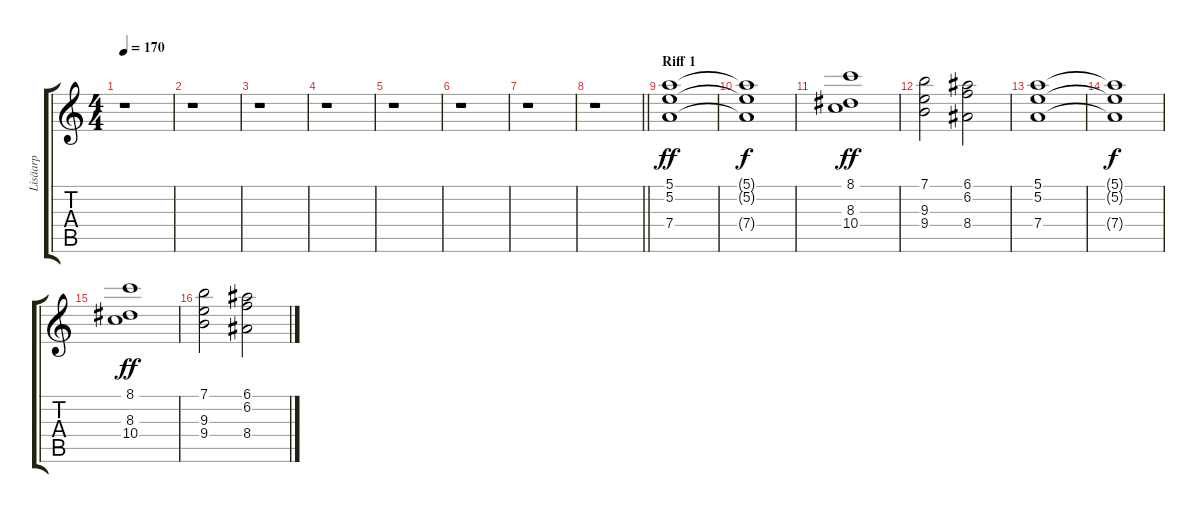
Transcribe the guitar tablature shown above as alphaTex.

\track ("Lisäarp" "Lisäarp") {instrument acousticguitarsteel}
\staff {score tabs}
\tuning (E4 B3 G3 D3 A2 E2) {hide}
\ts (4 4)
\tempo 170
\clef g2
\ks c
r.1{dy ff} |
r.1 |
r.1 |
r.1 |
r.1 |
r.1 |
r.1 |
\barLineRight lightlight
r.1 |
\section ("" "Riff 1")
(5.1 5.2 7.4).1 |
(5.1{t} 5.2{t} 7.4{t}).1{dy f} |
(8.1 8.3 10.4).1{dy ff} |
(7.1 9.3 9.4).2 (6.1 6.2 8.4).2 |
(5.1 5.2 7.4).1 |
(5.1{t} 5.2{t} 7.4{t}).1{dy f} |
(8.1 8.3 10.4).1{dy ff} |
(7.1 9.3 9.4).2 (6.1 6.2 8.4).2
